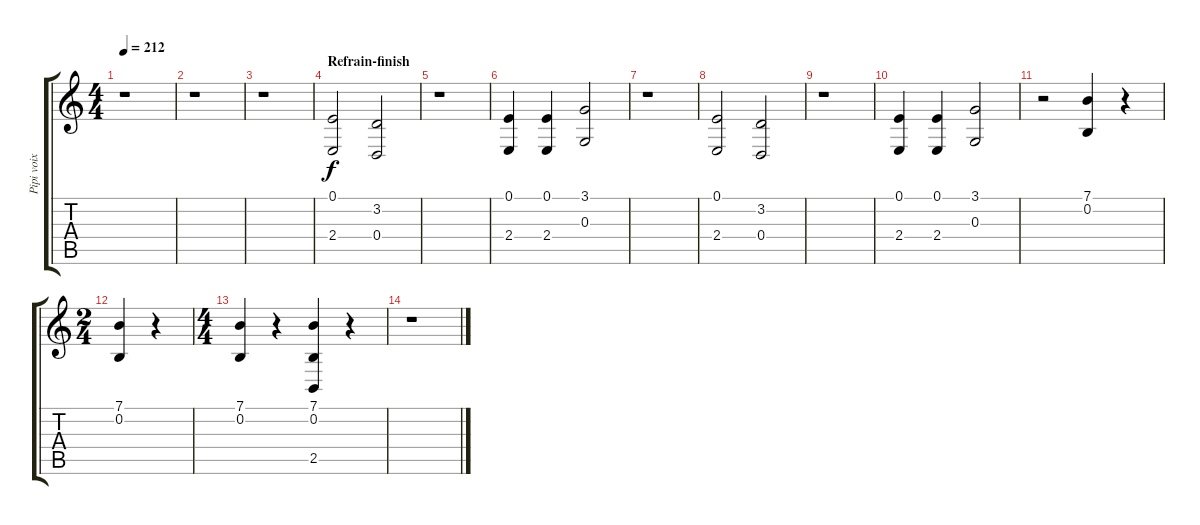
\track ("Pipi voix" "Pipi voix") {instrument englishhorn}
\staff {score tabs}
\tuning (E4 B3 G3 D3 A2 E2) {hide}
\ts (4 4)
\tempo 212
\clef g2
\ks c
r.1{dy f} |
r.1 |
r.1 |
\section ("" "Refrain-finish")
(0.1 2.4).2 (3.2 0.4).2 |
r.1 |
(0.1 2.4).4 (0.1 2.4).4 (3.1 0.3).2 |
r.1 |
(0.1 2.4).2 (3.2 0.4).2 |
r.1 |
(0.1 2.4).4 (0.1 2.4).4 (3.1 0.3).2 |
r.2 (7.1 0.2).4 r.4 |
\ts (2 4)
(7.1 0.2).4 r.4 |
\ts (4 4)
(7.1 0.2).4 r.4 (7.1 0.2 2.5).4 r.4 |
r.1
